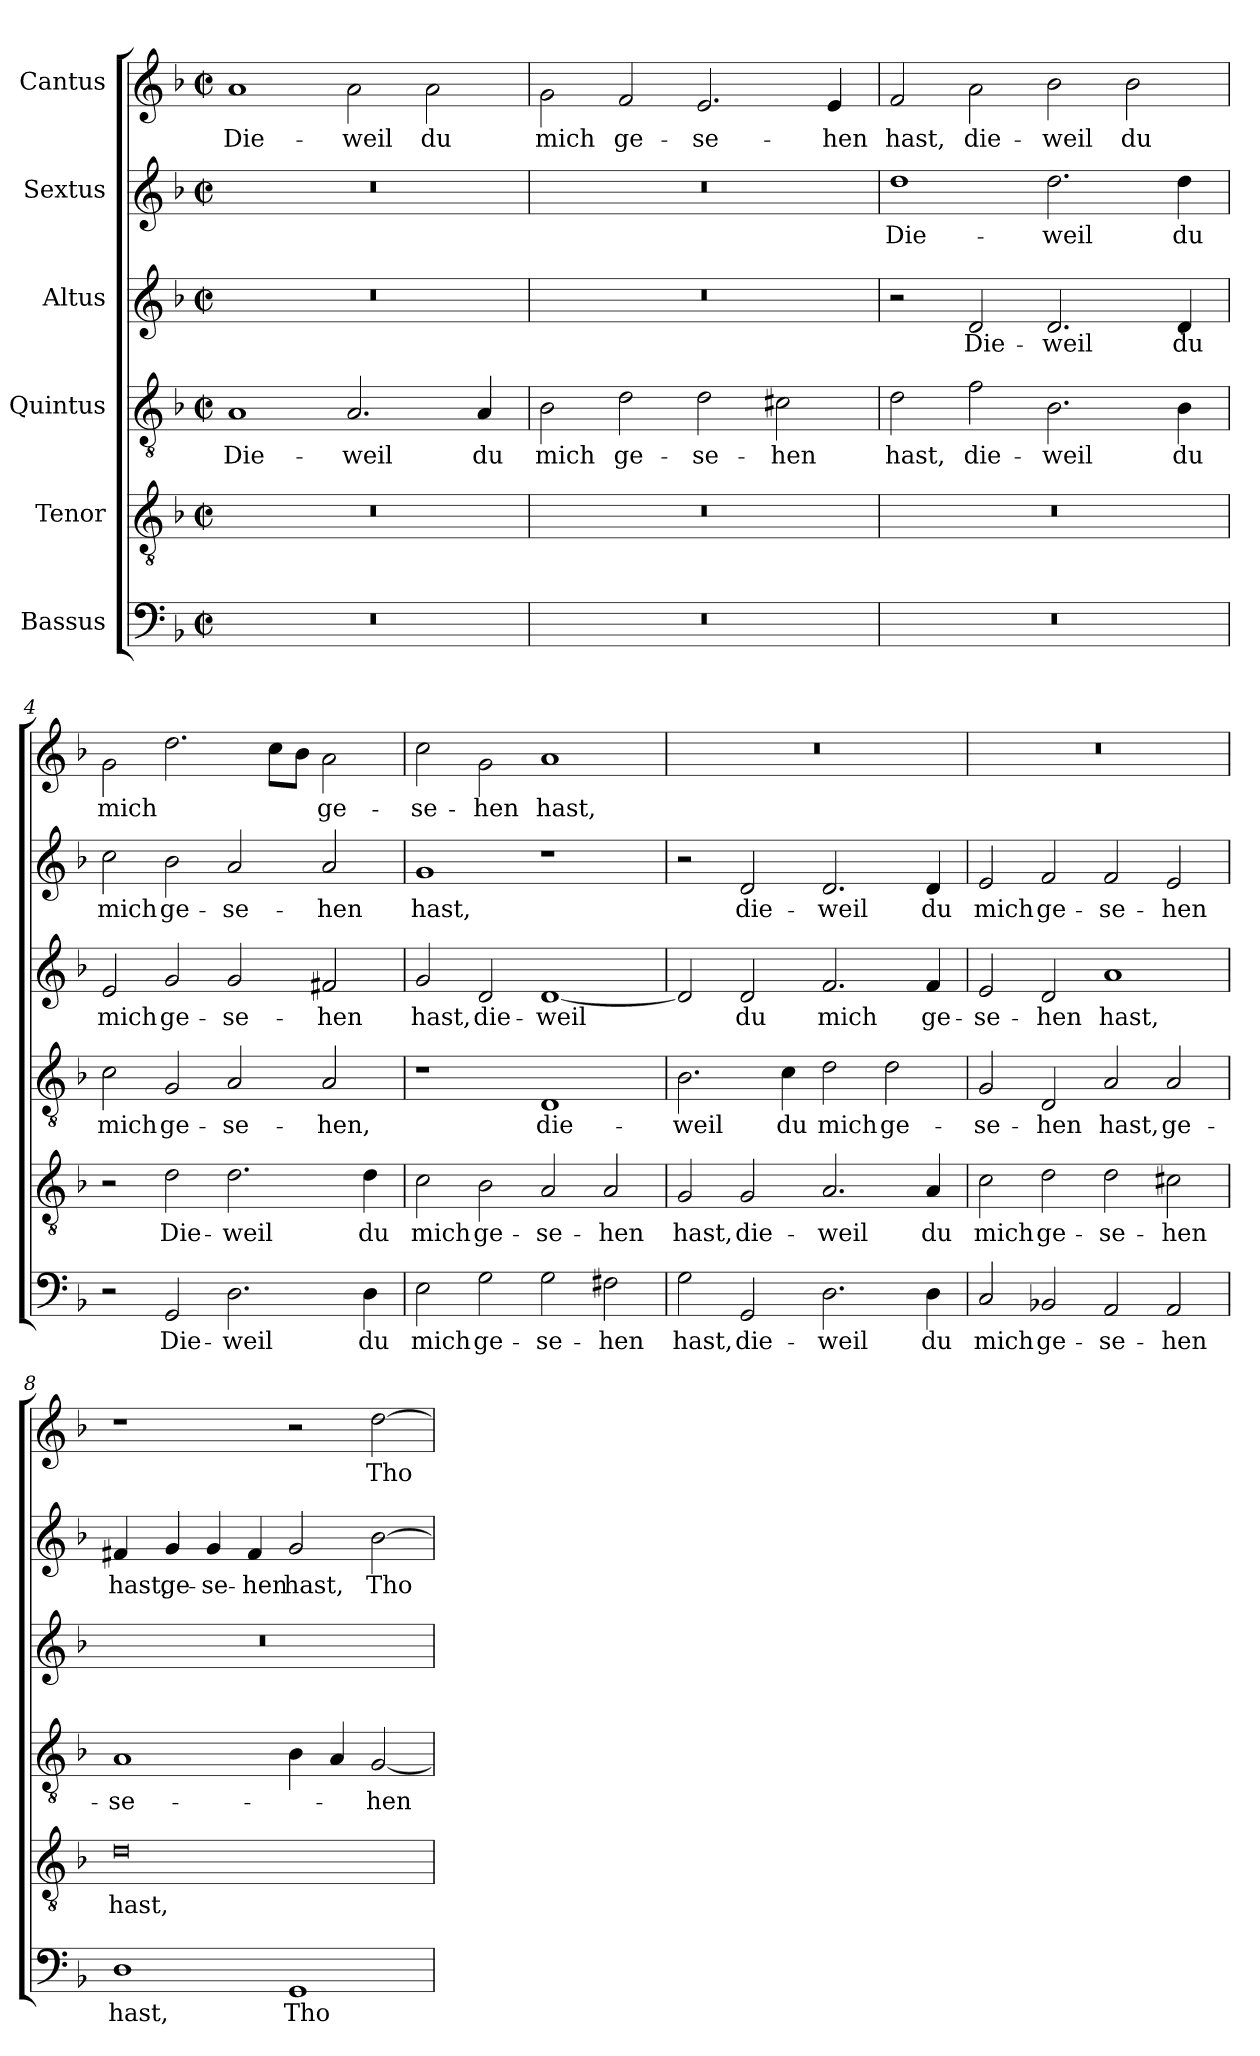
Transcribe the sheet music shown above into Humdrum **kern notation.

**kern	**text	**kern	**text	**kern	**text	**kern	**text	**kern	**text	**kern	**text
*part6	*part6	*part5	*part5	*part4	*part4	*part3	*part3	*part2	*part2	*part1	*part1
*staff6	*staff6	*staff5	*staff5	*staff4	*staff4	*staff3	*staff3	*staff2	*staff2	*staff1	*staff1
*I"Bassus	*	*I"Tenor	*	*I"Quintus	*	*I"Altus	*	*I"Sextus	*	*I"Cantus	*
*clefF4	*	*clefGv2	*	*clefGv2	*	*clefG2	*	*clefG2	*	*clefG2	*
*k[b-]	*	*k[b-]	*	*k[b-]	*	*k[b-]	*	*k[b-]	*	*k[b-]	*
*M4/2	*	*M4/2	*	*M4/2	*	*M4/2	*	*M4/2	*	*M4/2	*
*met(c|)	*	*met(c|)	*	*met(c|)	*	*met(c|)	*	*met(c|)	*	*met(c|)	*
=1	=1	=1	=1	=1	=1	=1	=1	=1	=1	=1	=1
!	!	!	!	!	!LO:LY:b	!	!	!	!	!	!LO:LY:b
0r	.	0r	.	1A	Die-	0r	.	0r	.	1a	Die-
!	!	!	!	!	!LO:LY:b	!	!	!	!	!	!LO:LY:b
.	.	.	.	2.A/	-weil	.	.	.	.	2a\	-weil
!	!	!	!	!	!	!	!	!	!	!	!LO:LY:b
.	.	.	.	.	.	.	.	.	.	2a\	du
!	!	!	!	!	!LO:LY:b	!	!	!	!	!	!
.	.	.	.	4A/	du	.	.	.	.	.	.
=2	=2	=2	=2	=2	=2	=2	=2	=2	=2	=2	=2
!	!	!	!	!	!LO:LY:b	!	!	!	!	!	!LO:LY:b
0r	.	0r	.	2B-\	mich	0r	.	0r	.	2g\	mich
!	!	!	!	!	!LO:LY:b	!	!	!	!	!	!LO:LY:b
.	.	.	.	2d\	ge-	.	.	.	.	2f/	ge-
!	!	!	!	!	!LO:LY:b	!	!	!	!	!	!LO:LY:b
.	.	.	.	2d\	-se-	.	.	.	.	2.e/	-se-
!	!	!	!	!	!LO:LY:b	!	!	!	!	!	!
.	.	.	.	2c#X\	-hen	.	.	.	.	.	.
!	!	!	!	!	!	!	!	!	!	!	!LO:LY:b
.	.	.	.	.	.	.	.	.	.	4e/	-hen
=3	=3	=3	=3	=3	=3	=3	=3	=3	=3	=3	=3
!	!	!	!	!	!LO:LY:b	!	!	!	!LO:LY:b	!	!LO:LY:b
0r	.	0r	.	2d\	hast,	2r	.	1dd	Die-	2f/	hast,
!	!	!	!	!	!LO:LY:b	!	!LO:LY:b	!	!	!	!LO:LY:b
.	.	.	.	2f\	die-	2d/	Die-	.	.	2a\	die-
!	!	!	!	!	!LO:LY:b	!	!LO:LY:b	!	!LO:LY:b	!	!LO:LY:b
.	.	.	.	2.B-\	-weil	2.d/	-weil	2.dd\	-weil	2b-\	-weil
!	!	!	!	!	!	!	!	!	!	!	!LO:LY:b
.	.	.	.	.	.	.	.	.	.	2b-\	du
!	!	!	!	!	!LO:LY:b	!	!LO:LY:b	!	!LO:LY:b	!	!
.	.	.	.	4B-\	du	4d/	du	4dd\	du	.	.
=4	=4	=4	=4	=4	=4	=4	=4	=4	=4	=4	=4
!	!	!	!	!	!LO:LY:b	!	!LO:LY:b	!	!LO:LY:b	!	!LO:LY:b
2r	.	2r	.	2c\	mich	2e/	mich	2cc\	mich	2g\	mich
!	!LO:LY:b	!	!LO:LY:b	!	!LO:LY:b	!	!LO:LY:b	!	!LO:LY:b	!	!
2GG/	Die-	2d\	Die-	2G/	ge-	2g/	ge-	2b-\	ge-	2.dd\	.
!	!LO:LY:b	!	!LO:LY:b	!	!LO:LY:b	!	!LO:LY:b	!	!LO:LY:b	!	!
2.D\	-weil	2.d\	-weil	2A/	-se-	2g/	-se-	2a/	-se-	.	.
.	.	.	.	.	.	.	.	.	.	8cc\L	.
.	.	.	.	.	.	.	.	.	.	8b-\J	.
!	!	!	!	!	!LO:LY:b	!	!LO:LY:b	!	!LO:LY:b	!	!LO:LY:b
.	.	.	.	2A/	-hen,	2f#X/	-hen	2a/	-hen	2a\	ge-
!	!LO:LY:b	!	!LO:LY:b	!	!	!	!	!	!	!	!
4D\	du	4d\	du	.	.	.	.	.	.	.	.
!!LO:LB:g=z
=5	=5	=5	=5	=5	=5	=5	=5	=5	=5	=5	=5
!	!LO:LY:b	!	!LO:LY:b	!	!	!	!LO:LY:b	!	!LO:LY:b	!	!LO:LY:b
2E\	mich	2c\	mich	1r	.	2g/	hast,	1g	hast,	2cc\	-se-
!	!LO:LY:b	!	!LO:LY:b	!	!	!	!LO:LY:b	!	!	!	!LO:LY:b
2G\	ge-	2B-\	ge-	.	.	2d/	die-	.	.	2g\	-hen
!	!LO:LY:b	!	!LO:LY:b	!	!LO:LY:b	!	!LO:LY:b	!	!	!	!LO:LY:b
2G\	-se-	2A/	-se-	1D	die-	[1d	-weil	1r	.	1a	hast,
!	!LO:LY:b	!	!LO:LY:b	!	!	!	!	!	!	!	!
2F#X\	-hen	2A/	-hen	.	.	.	.	.	.	.	.
=6	=6	=6	=6	=6	=6	=6	=6	=6	=6	=6	=6
!	!LO:LY:b	!	!LO:LY:b	!	!LO:LY:b	!	!	!	!	!	!
2G\	hast,	2G/	hast,	2.B-\	weil	2d/]	.	2r	.	0r	.
!	!LO:LY:b	!	!LO:LY:b	!	!	!	!LO:LY:b	!	!LO:LY:b	!	!
2GG/	die-	2G/	die-	.	.	2d/	du	2d/	die-	.	.
!	!	!	!	!	!LO:LY:b	!	!	!	!	!	!
.	.	.	.	4c\	du	.	.	.	.	.	.
!	!LO:LY:b	!	!LO:LY:b	!	!LO:LY:b	!	!LO:LY:b	!	!LO:LY:b	!	!
2.D\	-weil	2.A/	-weil	2d\	mich	2.f/	mich	2.d/	-weil	.	.
!	!	!	!	!	!LO:LY:b	!	!	!	!	!	!
.	.	.	.	2d\	ge-	.	.	.	.	.	.
!	!LO:LY:b	!	!LO:LY:b	!	!	!	!LO:LY:b	!	!LO:LY:b	!	!
4D\	du	4A/	du	.	.	4f/	ge-	4d/	du	.	.
=7	=7	=7	=7	=7	=7	=7	=7	=7	=7	=7	=7
!	!LO:LY:b	!	!LO:LY:b	!	!LO:LY:b	!	!LO:LY:b	!	!LO:LY:b	!	!
2C/	mich	2c\	mich	2G/	-se-	2e/	-se-	2e/	mich	0r	.
!	!LO:LY:b	!	!LO:LY:b	!	!LO:LY:b	!	!LO:LY:b	!	!LO:LY:b	!	!
2BB-X/	ge-	2d\	ge-	2D/	-hen	2d/	-hen	2f/	ge-	.	.
!	!LO:LY:b	!	!LO:LY:b	!	!LO:LY:b	!	!LO:LY:b	!	!LO:LY:b	!	!
2AA/	-se-	2d\	-se-	2A/	hast,	1a	hast,	2f/	-se-	.	.
!	!LO:LY:b	!	!LO:LY:b	!	!LO:LY:b	!	!	!	!LO:LY:b	!	!
2AA/	-hen	2c#X\	-hen	2A/	ge-	.	.	2e/	-hen	.	.
!!LO:PB:g=z
=8	=8	=8	=8	=8	=8	=8	=8	=8	=8	=8	=8
!	!LO:LY:b	!	!LO:LY:b	!	!LO:LY:b	!	!	!	!LO:LY:b	!	!
1D	hast,	0d	hast,	1A	-se-	0r	.	4f#X/	hast,	1r	.
!	!	!	!	!	!	!	!	!	!LO:LY:b	!	!
.	.	.	.	.	.	.	.	4g/	ge-	.	.
!	!	!	!	!	!	!	!	!	!LO:LY:b	!	!
.	.	.	.	.	.	.	.	4g/	-se-	.	.
!	!	!	!	!	!	!	!	!	!LO:LY:b	!	!
.	.	.	.	.	.	.	.	4f#/	-hen	.	.
!	!LO:LY:b	!	!	!	!	!	!	!	!LO:LY:b	!	!
1GG	Tho-	.	.	4B-\	.	.	.	2g/	hast,	2r	.
.	.	.	.	4A/	.	.	.	.	.	.	.
!	!	!	!	!	!LO:LY:b	!	!	!	!LO:LY:b	!	!LO:LY:b
.	.	.	.	[2G/	-hen	.	.	[2b-\	Tho-	[2dd\	Tho-
=	=	=	=	=	=	=	=	=	=	=	=
*-	*-	*-	*-	*-	*-	*-	*-	*-	*-	*-	*-
